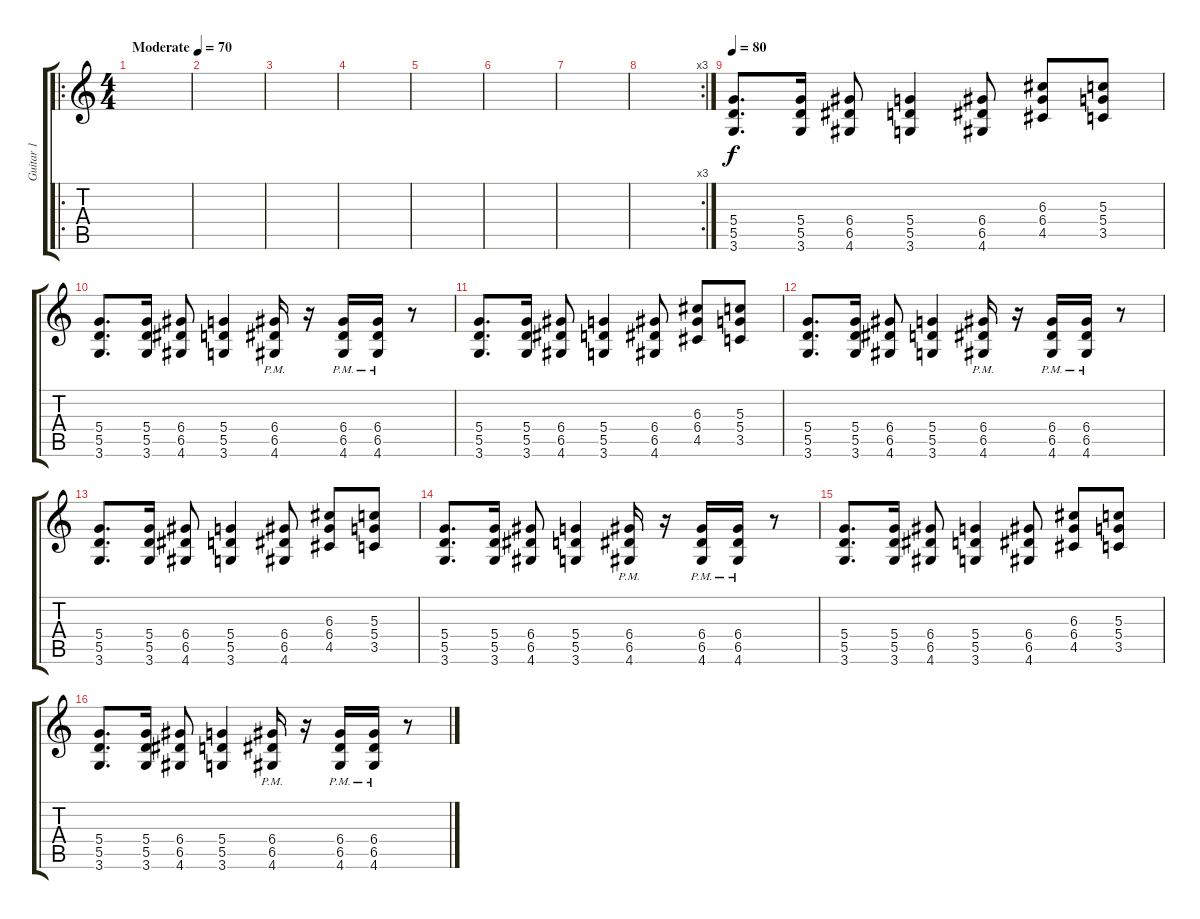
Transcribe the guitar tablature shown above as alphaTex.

\track ("Guitar 1" "Guitar 1") {instrument distortionguitar}
\staff {score tabs}
\tuning (E4 B3 G3 D3 A2 E2) {hide}
\ro
\ts (4 4)
\tempo (70 "Moderate")
\clef g2
\ks c
|
|
|
|
|
|
|
\rc 3
|
\tempo 80
(5.4 5.5 3.6).8{d} (5.4 5.5 3.6).16 (6.4 6.5 4.6).8 (5.4 5.5 3.6).4 (6.4 6.5 4.6).8 (6.3 6.4 4.5).8 (5.3 5.4 3.5).8 |
(5.4 5.5 3.6).8{d} (5.4 5.5 3.6).16 (6.4 6.5 4.6).8 (5.4 5.5 3.6).4 (6.4{pm} 6.5{pm} 4.6{pm}).16 r.16 (6.4{pm} 6.5{pm} 4.6{pm}).16 (6.4{pm} 6.5{pm} 4.6{pm}).16 r.8 |
(5.4 5.5 3.6).8{d} (5.4 5.5 3.6).16 (6.4 6.5 4.6).8 (5.4 5.5 3.6).4 (6.4 6.5 4.6).8 (6.3 6.4 4.5).8 (5.3 5.4 3.5).8 |
(5.4 5.5 3.6).8{d} (5.4 5.5 3.6).16 (6.4 6.5 4.6).8 (5.4 5.5 3.6).4 (6.4{pm} 6.5{pm} 4.6{pm}).16 r.16 (6.4{pm} 6.5{pm} 4.6{pm}).16 (6.4{pm} 6.5{pm} 4.6{pm}).16 r.8 |
(5.4 5.5 3.6).8{d} (5.4 5.5 3.6).16 (6.4 6.5 4.6).8 (5.4 5.5 3.6).4 (6.4 6.5 4.6).8 (6.3 6.4 4.5).8 (5.3 5.4 3.5).8 |
(5.4 5.5 3.6).8{d} (5.4 5.5 3.6).16 (6.4 6.5 4.6).8 (5.4 5.5 3.6).4 (6.4{pm} 6.5{pm} 4.6{pm}).16 r.16 (6.4{pm} 6.5{pm} 4.6{pm}).16 (6.4{pm} 6.5{pm} 4.6{pm}).16 r.8 |
(5.4 5.5 3.6).8{d} (5.4 5.5 3.6).16 (6.4 6.5 4.6).8 (5.4 5.5 3.6).4 (6.4 6.5 4.6).8 (6.3 6.4 4.5).8 (5.3 5.4 3.5).8 |
(5.4 5.5 3.6).8{d} (5.4 5.5 3.6).16 (6.4 6.5 4.6).8 (5.4 5.5 3.6).4 (6.4{pm} 6.5{pm} 4.6{pm}).16 r.16 (6.4{pm} 6.5{pm} 4.6{pm}).16 (6.4{pm} 6.5{pm} 4.6{pm}).16 r.8
